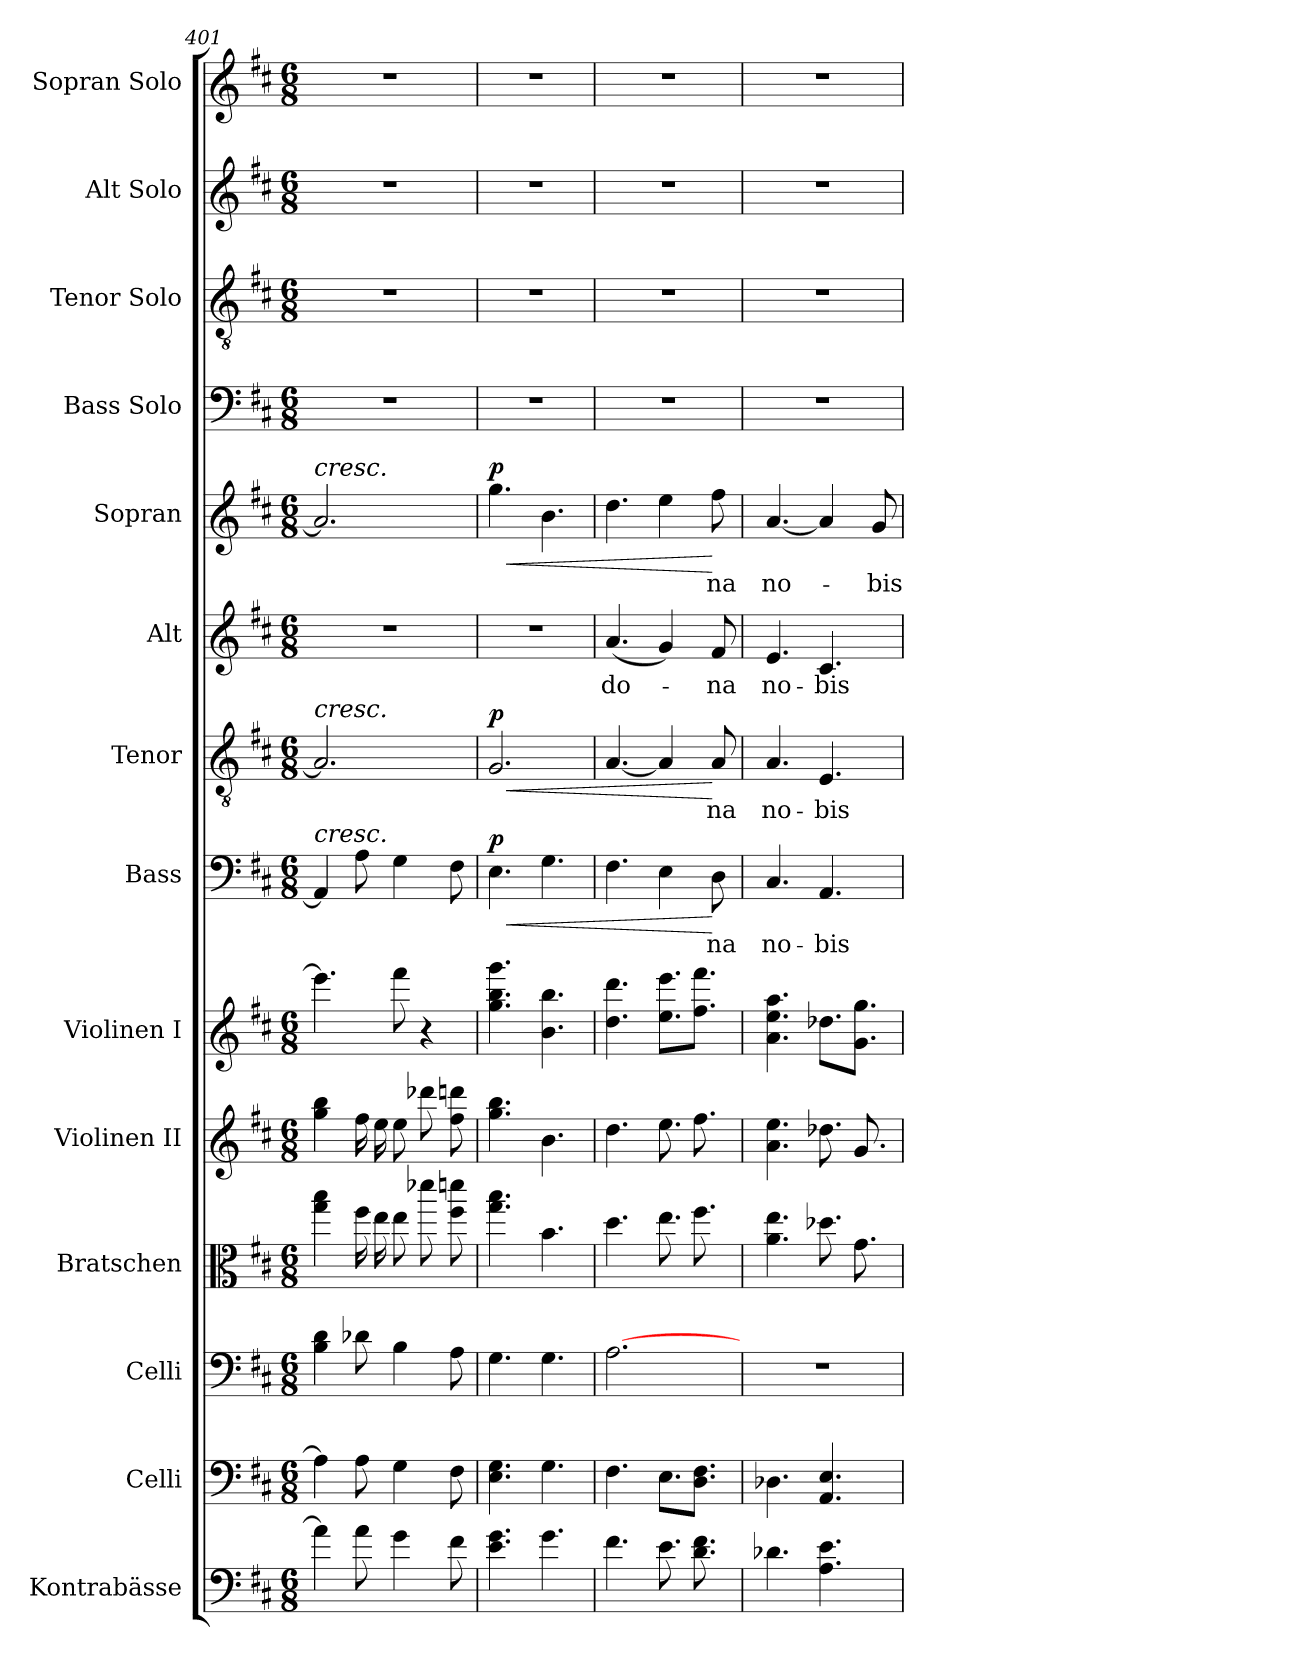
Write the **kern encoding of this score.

**kern	**kern	**kern	**kern	**kern	**kern	**kern	**text	**dynam	**kern	**text	**dynam	**kern	**text	**kern	**text	**dynam	**kern	**kern	**kern	**kern
*part14	*part13	*part12	*part11	*part10	*part9	*part8	*part8	*part8	*part7	*part7	*part7	*part6	*part6	*part5	*part5	*part5	*part4	*part3	*part2	*part1
*staff14	*staff13	*staff12	*staff11	*staff10	*staff9	*staff8	*staff8	*staff8	*staff7	*staff7	*staff7	*staff6	*staff6	*staff5	*staff5	*staff5	*staff4	*staff3	*staff2	*staff1
*I"Kontrabässe	*I"Celli	*I"Celli	*I"Bratschen	*I"Violinen II	*I"Violinen I	*I"Bass	*	*	*I"Tenor	*	*	*I"Alt	*	*I"Sopran	*	*	*I"Bass Solo	*I"Tenor Solo	*I"Alt Solo	*I"Sopran Solo
*	*I'Cl.	*	*	*	*I'Vl.	*I'B.	*	*	*I'T.	*	*	*I'A.	*	*I'S.	*	*	*I'B.S.	*I'T.S.	*I'A.S.	*I'S.S.
*clefF4	*clefF4	*clefF4	*clefC3	*clefG2	*clefG2	*clefF4	*	*	*clefGv2	*	*	*clefG2	*	*clefG2	*	*	*clefF4	*clefGv2	*clefG2	*clefG2
*ITrd7c12	*	*	*	*	*	*	*	*	*	*	*	*	*	*	*	*	*	*	*	*
*k[f#c#]	*k[f#c#]	*k[f#c#]	*k[f#c#]	*k[f#c#]	*k[f#c#]	*k[f#c#]	*	*	*k[f#c#]	*	*	*k[f#c#]	*	*k[f#c#]	*	*	*k[f#c#]	*k[f#c#]	*k[f#c#]	*k[f#c#]
*	*D:	*D:	*D:	*D:	*D:	*D:	*	*	*D:	*	*	*D:	*	*D:	*	*	*D:	*D:	*D:	*D:
*M6/8	*M6/8	*M6/8	*M6/8	*M6/8	*M6/8	*M6/8	*	*	*M6/8	*	*	*M6/8	*	*M6/8	*	*	*M6/8	*M6/8	*M6/8	*M6/8
=401	=401	=401	=401	=401	=401	=401	=401	=401	=401	=401	=401	=401	=401	=401	=401	=401	=401	=401	=401	=401
!	!	!	!	!	!	!	!	!	!	!	!	!	!	!LO:TX:a:i:t=cresc.	!	!	!	!	!	!
!	!	!	!	!	!	!	!	!	!LO:TX:a:i:t=cresc.	!	!	!	!	!	!	!	!	!	!	!
!	!	!	!	!	!	!LO:TX:a:i:t=cresc.	!	!	!	!	!	!	!	!	!	!	!	!	!	!
4A\]	4A\]	4B\ 4d\	4gg\ 4bb\	4gg\ 4bb\	4.eee\]	4AA/]	.	.	2.A/]	.	.	2.r	.	2.a/]	.	.	2.r	2.r	2.r	2.r
8A\	8A\	8d-X\	16ff#\	16ff#\	.	8A\	.	.	.	.	.	.	.	.	.	.	.	.	.	.
.	.	.	16ee\	16ee\	.	.	.	.	.	.	.	.	.	.	.	.	.	.	.	.
4G\	4G\	4B\	8ee\	8ee\	8fff#\	4G\	.	.	.	.	.	.	.	.	.	.	.	.	.	.
.	.	.	8ddd-X\	8ddd-X\	4r	.	.	.	.	.	.	.	.	.	.	.	.	.	.	.
8F#\	8F#\	8A\	8ff#\ 8dddn\	8ff#\ 8dddn\	.	8F#\	.	.	.	.	.	.	.	.	.	.	.	.	.	.
=402	=402	=402	=402	=402	=402	=402	=402	=402	=402	=402	=402	=402	=402	=402	=402	=402	=402	=402	=402	=402
!	!	!	!	!	!	!	!	!LO:HP:b	!	!	!LO:HP:b	!	!	!	!	!LO:HP:b	!	!	!	!
!	!	!	!	!	!	!	!	!LO:DY:n=1:a	!	!	!LO:DY:n=1:a	!	!	!	!	!LO:DY:n=1:a	!	!	!	!
4.E\ 4.G\	4.E\ 4.G\	4.G\	4.gg\ 4.bb\	4.gg\ 4.bb\	4.gg\ 4.bb\ 4.ggg\	4.E\	.	< p	2.G/	.	< p	2.r	.	4.gg\	.	< p	2.r	2.r	2.r	2.r
4.G\	4.G\	4.G\	4.b\	4.b\	4.b\ 4.bb\	4.G\	.	.	.	.	.	.	.	4.b\	.	.	.	.	.	.
=403	=403	=403	=403	=403	=403	=403	=403	=403	=403	=403	=403	=403	=403	=403	=403	=403	=403	=403	=403	=403
!	!	!	!	!	!	!	!	!	!	!	!	!	!LO:LY:b	!	!	!	!	!	!	!
4.F#\	4.F#\	[2.A\	4.dd\	4.dd\	4.dd\ 4.ddd\	4.F#\	.	.	[4.A/	.	.	(<4.a/	-do-	4.dd\	.	.	2.r	2.r	2.r	2.r
8.E\	8.E\L	.	8.ee\	8.ee\	8.ee\ 8.eee\L	4E\	.	.	4A/]	.	.	4g/)	.	4ee\	.	.	.	.	.	.
8.D\ 8.F#\	8.D\ 8.F#\J	.	8.ff#\	8.ff#\	8.ff#\ 8.fff#\J	.	.	.	.	.	.	.	.	.	.	.	.	.	.	.
!	!	!	!	!	!	!	!LO:LY:b	!	!	!LO:LY:b	!	!	!LO:LY:b	!	!LO:LY:b	!	!	!	!	!
.	.	.	.	.	.	8D\	na	[	8A/	na	[	8f#/	na	8ff#\	na	[	.	.	.	.
=404	=404	=404	=404	=404	=404	=404	=404	=404	=404	=404	=404	=404	=404	=404	=404	=404	=404	=404	=404	=404
!	!	!	!	!	!	!	!LO:LY:b	!	!	!LO:LY:b	!	!	!LO:LY:b	!	!LO:LY:b	!	!	!	!	!
4.D-X\	4.D-X\	2.r	4.a\ 4.ee\	4.a\ 4.ee\	4.a\ 4.ee\ 4.aa\	4.C#/	-no-	.	4.A/	-no-	.	4.e/	-no-	[4.a/	-no-	.	2.r	2.r	2.r	2.r
!	!	!	!	!	!	!	!LO:LY:b	!	!	!LO:LY:b	!	!	!LO:LY:b	!	!	!	!	!	!	!
4.AA\ 4.E\	4.AA/ 4.E/	.	8.dd-X\	8.dd-X\	8.dd-X\L	4.AA/	bis	.	4.E/	bis	.	4.c#/	bis	4a/]	.	.	.	.	.	.
.	.	.	8.g\	8.g/	8.g\ 8.gg\J	.	.	.	.	.	.	.	.	.	.	.	.	.	.	.
!	!	!	!	!	!	!	!	!	!	!	!	!	!	!	!LO:LY:b	!	!	!	!	!
.	.	.	.	.	.	.	.	.	.	.	.	.	.	8g/	bis	.	.	.	.	.
=	=	=	=	=	=	=	=	=	=	=	=	=	=	=	=	=	=	=	=	=
*-	*-	*-	*-	*-	*-	*-	*-	*-	*-	*-	*-	*-	*-	*-	*-	*-	*-	*-	*-	*-
